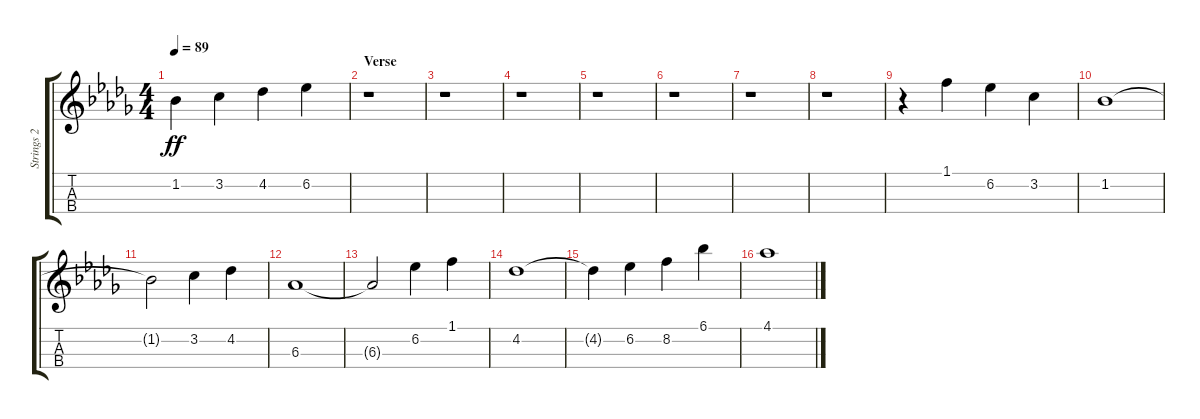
\track ("Strings 2" "Strings 2") {instrument stringensemble1}
\staff {score tabs}
\tuning (E5 A4 D4 G3) {hide}
\ts (4 4)
\tempo 89
\clef g2
\ks bbminor
1.2.4{dy ff} 3.2.4 4.2.4 6.2.4 |
\section ("" "Verse")
r.1 |
r.1 |
r.1 |
r.1 |
r.1 |
r.1 |
r.1 |
r.4 1.1.4 6.2.4 3.2.4 |
1.2.1 |
1.2{t}.2 3.2.4 4.2.4 |
6.3.1 |
6.3{t}.2 6.2.4 1.1.4 |
4.2.1 |
4.2{t}.4 6.2.4 8.2.4 6.1.4 |
4.1.1
